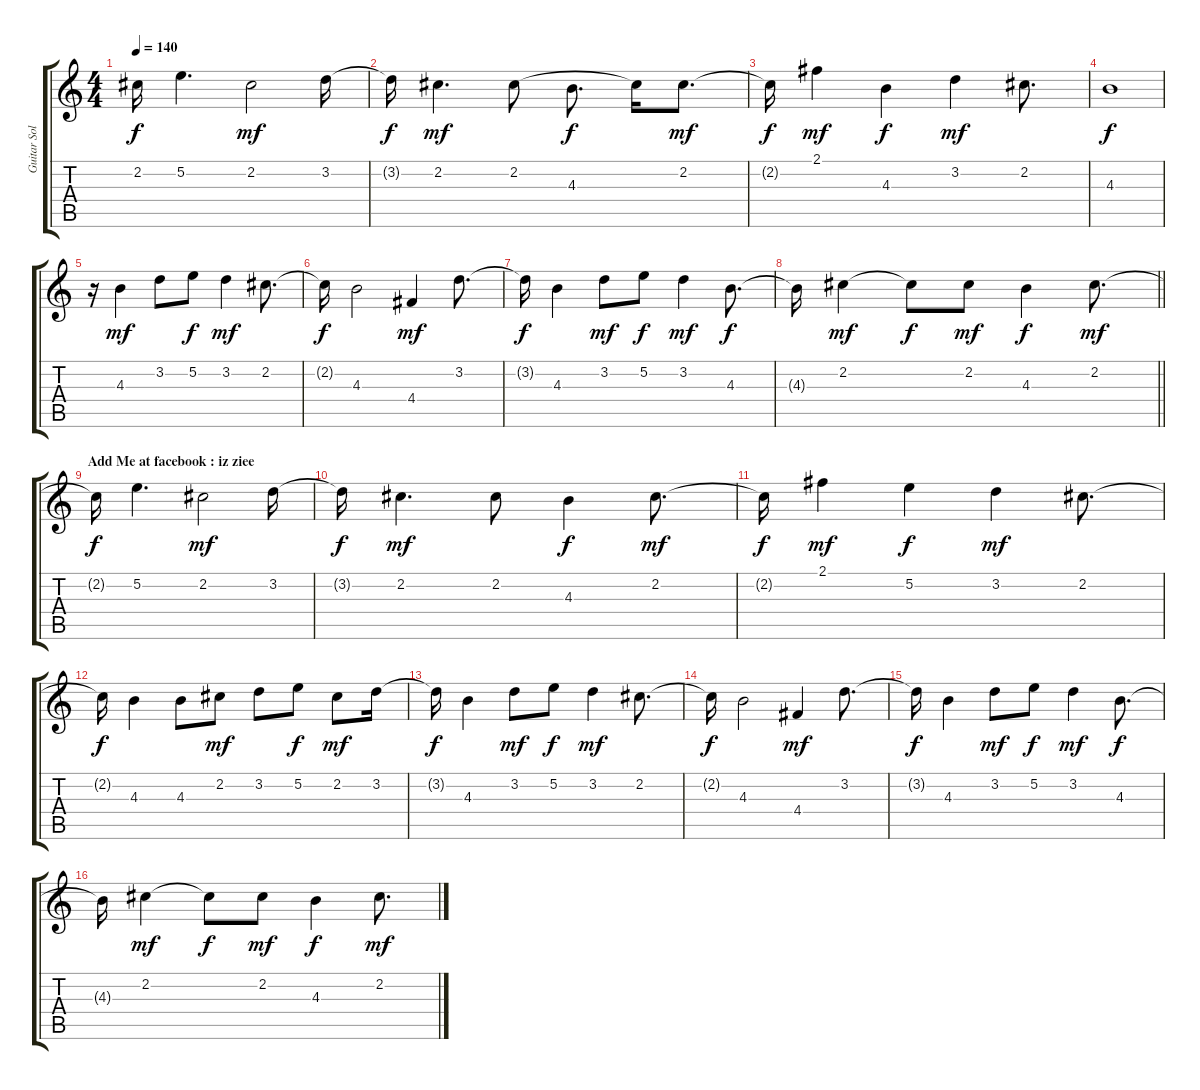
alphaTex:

\track ("Guitar Solo" "Guitar Sol") {instrument distortionguitar}
\staff {score tabs}
\tuning (E4 B3 G3 D3 A2 E2) {hide}
\ts (4 4)
\tempo 140
\clef g2
\ks c
2.2{t}.16{dy f} 5.2.4{d} 2.2.2{dy mf} 3.2.16 |
3.2{t}.16{dy f} 2.2.4{d dy mf} 2.2.8 4.3.8{d dy f} 2.2{t}.16 2.2.8{d dy mf} |
2.2{t}.16{dy f} 2.1.4{dy mf} 4.3.4{dy f} 3.2.4{dy mf} 2.2.8{d} |
4.3.1{dy f} |
r.16 4.3.4{dy mf} 3.2.8 5.2.8{dy f} 3.2.4{dy mf} 2.2.8{d} |
2.2{t}.16{dy f} 4.3.2 4.4.4{dy mf} 3.2.8{d} |
3.2{t}.16{dy f} 4.3.4 3.2.8{dy mf} 5.2.8{dy f} 3.2.4{dy mf} 4.3.8{d dy f} |
\barLineRight lightlight
4.3{t}.16 2.2.4{dy mf} 2.2{t}.8{dy f} 2.2.8{dy mf} 4.3.4{dy f} 2.2.8{d dy mf} |
\section ("" "Add Me at facebook : iz ziee")
2.2{t}.16{dy f} 5.2.4{d} 2.2.2{dy mf} 3.2.16 |
3.2{t}.16{dy f} 2.2.4{d dy mf} 2.2.8 4.3.4{dy f} 2.2.8{d dy mf} |
2.2{t}.16{dy f} 2.1.4{dy mf} 5.2.4{dy f} 3.2.4{dy mf} 2.2.8{d} |
2.2{t}.16{dy f} 4.3.4 4.3.8 2.2.8{dy mf} 3.2.8 5.2.8{dy f} 2.2.8{dy mf} 3.2.16 |
3.2{t}.16{dy f} 4.3.4 3.2.8{dy mf} 5.2.8{dy f} 3.2.4{dy mf} 2.2.8{d} |
2.2{t}.16{dy f} 4.3.2 4.4.4{dy mf} 3.2.8{d} |
3.2{t}.16{dy f} 4.3.4 3.2.8{dy mf} 5.2.8{dy f} 3.2.4{dy mf} 4.3.8{d dy f} |
4.3{t}.16 2.2.4{dy mf} 2.2{t}.8{dy f} 2.2.8{dy mf} 4.3.4{dy f} 2.2.8{d dy mf}
